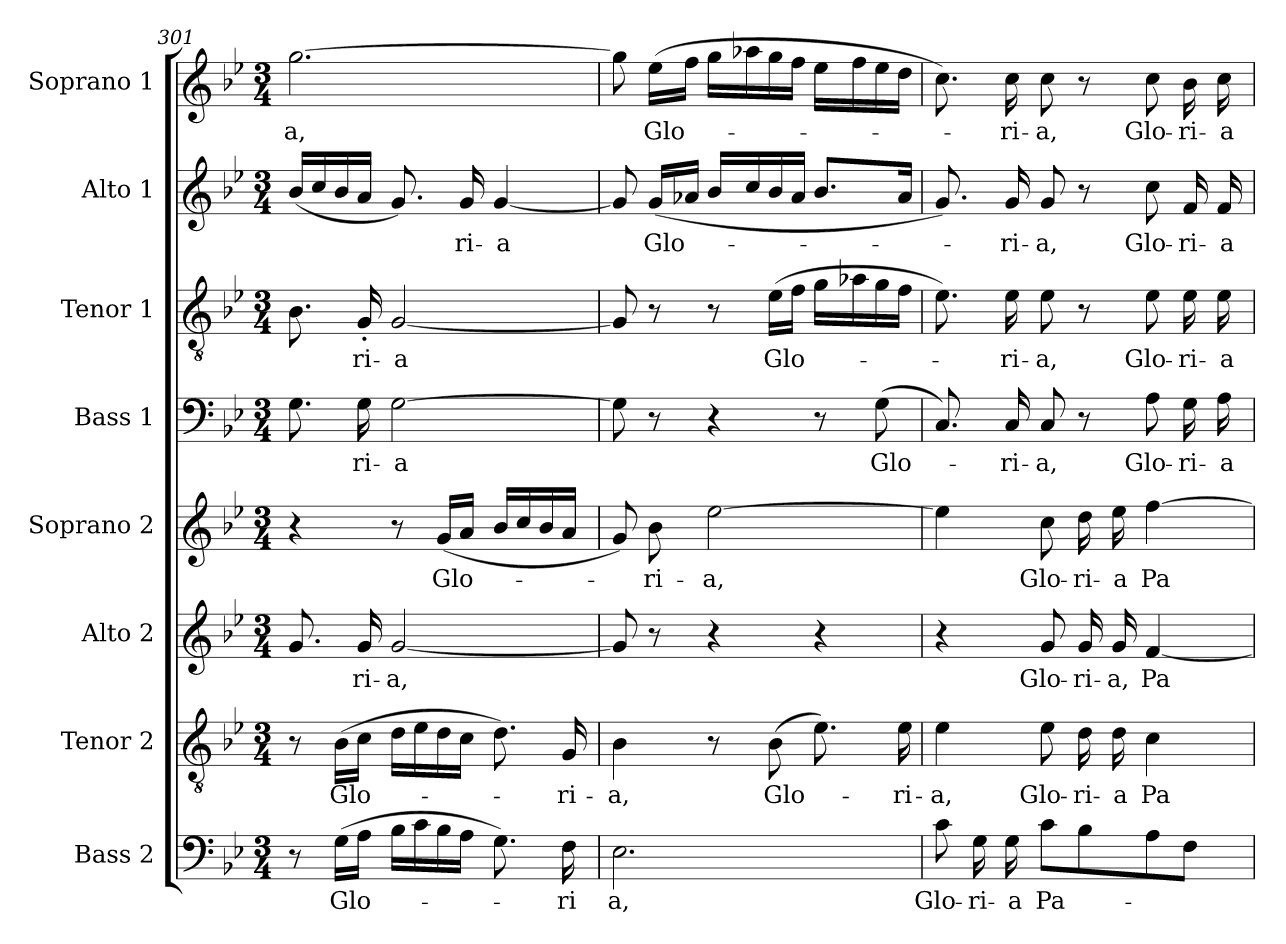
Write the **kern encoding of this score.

**kern	**text	**kern	**text	**kern	**text	**kern	**text	**kern	**text	**kern	**text	**kern	**text	**kern	**text
*part8	*part8	*part7	*part7	*part6	*part6	*part5	*part5	*part4	*part4	*part3	*part3	*part2	*part2	*part1	*part1
*staff8	*staff8	*staff7	*staff7	*staff6	*staff6	*staff5	*staff5	*staff4	*staff4	*staff3	*staff3	*staff2	*staff2	*staff1	*staff1
*I"Bass 2	*	*I"Tenor 2	*	*I"Alto 2	*	*I"Soprano 2	*	*I"Bass 1	*	*I"Tenor 1	*	*I"Alto 1	*	*I"Soprano 1	*
*I'B 2.	*	*I'T 2.	*	*I'A 2.	*	*I'S 2.	*	*I'B 1.	*	*I'T 1.	*	*I'A 1.	*	*I'S 1.	*
!!LO:LB:g=z
*clefF4	*	*clefGv2	*	*clefG2	*	*clefG2	*	*clefF4	*	*clefGv2	*	*clefG2	*	*clefG2	*
*	*	*ITrd7c12	*	*	*	*	*	*	*	*ITrd7c12	*	*	*	*	*
*k[b-e-]	*	*k[b-e-]	*	*k[b-e-]	*	*k[b-e-]	*	*k[b-e-]	*	*k[b-e-]	*	*k[b-e-]	*	*k[b-e-]	*
*B-:	*	*B-:	*	*B-:	*	*B-:	*	*B-:	*	*B-:	*	*B-:	*	*B-:	*
*M3/4	*	*M3/4	*	*M3/4	*	*M3/4	*	*M3/4	*	*M3/4	*	*M3/4	*	*M3/4	*
=301	=301	=301	=301	=301	=301	=301	=301	=301	=301	=301	=301	=301	=301	=301	=301
!	!	!	!	!	!	!	!	!	!	!	!	!	!	!	!LO:LY:b:color=#000000
8r	.	8r	.	8.gi/	.	4r	.	8.Gi\	.	8.BB-i\	.	(16b-i/LL	.	[2.ggi\	-a,
.	.	.	.	.	.	.	.	.	.	.	.	16cci/	.	.	.
!	!LO:LY:b:color=#000000	!	!	!	!	!	!	!	!	!	!	!	!	!	!
!	!	!	!LO:LY:b:color=#000000	!	!	!	!	!	!	!	!	!	!	!	!
(16Gi\LL	Glo-	(16BB-i\LL	Glo-	.	.	.	.	.	.	.	.	16b-i/	.	.	.
!	!	!	!	!	!LO:LY:b:color=#000000	!	!	!	!	!	!	!	!	!	!
!	!	!	!	!	!	!	!	!	!LO:LY:b:color=#000000	!	!	!	!	!	!
!	!	!	!	!	!	!	!	!	!	!	!LO:LY:b:color=#000000	!	!	!	!
16Ai\JJ	.	16Ci\JJ	.	16gi/	-ri-	.	.	16Gi\	-ri-	16GG'i/	-ri-	16ai/JJ	.	.	.
!	!	!	!	!	!LO:LY:b:color=#000000	!	!	!	!	!	!	!	!	!	!
!	!	!	!	!	!	!	!	!	!LO:LY:b:color=#000000	!	!	!	!	!	!
!	!	!	!	!	!	!	!	!	!	!	!LO:LY:b:color=#000000	!	!	!	!
16B-i\LL	.	16Di\LL	.	[2gi/	-a,	8r	.	[2Gi\	-a	[2GGi/	-a	8.gi/)	.	.	.
16ci\	.	16E-i\	.	.	.	.	.	.	.	.	.	.	.	.	.
!	!	!	!	!	!	!	!LO:LY:b:color=#000000	!	!	!	!	!	!	!	!
16B-i\	.	16Di\	.	.	.	(16gi/LL	Glo-	.	.	.	.	.	.	.	.
!	!	!	!	!	!	!	!	!	!	!	!	!	!LO:LY:b:color=#000000	!	!
16Ai\JJ	.	16Ci\JJ	.	.	.	16ai/JJ	.	.	.	.	.	16gi/	-ri-	.	.
!	!	!	!	!	!	!	!	!	!	!	!	!	!LO:LY:b:color=#000000	!	!
8.Gi\)	.	8.Di\)	.	.	.	16b-i/LL	.	.	.	.	.	[4gi/	-a	.	.
.	.	.	.	.	.	16cci/	.	.	.	.	.	.	.	.	.
.	.	.	.	.	.	16b-i/	.	.	.	.	.	.	.	.	.
!	!LO:LY:b:color=#000000	!	!	!	!	!	!	!	!	!	!	!	!	!	!
!	!	!	!LO:LY:b:color=#000000	!	!	!	!	!	!	!	!	!	!	!	!
16Fi\	-ri	16GGi/	-ri-	.	.	16ai/JJ	.	.	.	.	.	.	.	.	.
=302	=302	=302	=302	=302	=302	=302	=302	=302	=302	=302	=302	=302	=302	=302	=302
!	!LO:LY:b:color=#000000	!	!	!	!	!	!	!	!	!	!	!	!	!	!
!	!	!	!LO:LY:b:color=#000000	!	!	!	!	!	!	!	!	!	!	!	!
2.E-i\	a,	4BB-i\	-a,	8gi/]	.	8gi/)	.	8Gi\]	.	8GGi/]	.	8gi/]	.	8ggi\]	.
!	!	!	!	!	!	!	!LO:LY:b:color=#000000	!	!	!	!	!	!	!	!
!	!	!	!	!	!	!	!	!	!	!	!	!	!LO:LY:b:color=#000000	!	!
!	!	!	!	!	!	!	!	!	!	!	!	!	!	!	!LO:LY:b:color=#000000
.	.	.	.	8r	.	8b-i\	-ri-	8r	.	8r	.	(16gi/LL	Glo-	(16ee-i\LL	Glo-
.	.	.	.	.	.	.	.	.	.	.	.	16a-Xi/JJ	.	16ffi\JJ	.
!	!	!	!	!	!	!	!LO:LY:b:color=#000000	!	!	!	!	!	!	!	!
.	.	8r	.	4r	.	[2ee-i\	-a,	4r	.	8r	.	16b-i/LL	.	16ggi\LL	.
.	.	.	.	.	.	.	.	.	.	.	.	16cci/	.	16aa-Xi\	.
!	!	!	!LO:LY:b:color=#000000	!	!	!	!	!	!	!	!	!	!	!	!
!	!	!	!	!	!	!	!	!	!	!	!LO:LY:b:color=#000000	!	!	!	!
.	.	(8BB-i\	Glo-	.	.	.	.	.	.	(16E-i\LL	Glo-	16b-i/	.	16ggi\	.
.	.	.	.	.	.	.	.	.	.	16Fi\JJ	.	16a-i/JJ	.	16ffi\JJ	.
.	.	8.E-i\)	.	4r	.	.	.	8r	.	16Gi\LL	.	8.b-i/L	.	16ee-i\LL	.
.	.	.	.	.	.	.	.	.	.	16A-Xi\	.	.	.	16ffi\	.
!	!	!	!	!	!	!	!	!	!LO:LY:b:color=#000000	!	!	!	!	!	!
.	.	.	.	.	.	.	.	(8Gi\	Glo-	16Gi\	.	.	.	16ee-i\	.
!	!	!	!LO:LY:b:color=#000000	!	!	!	!	!	!	!	!	!	!	!	!
.	.	16E-i\	-ri-	.	.	.	.	.	.	16Fi\JJ	.	16a-i/Jk	.	16ddi\JJ	.
=303	=303	=303	=303	=303	=303	=303	=303	=303	=303	=303	=303	=303	=303	=303	=303
!	!LO:LY:b:color=#000000	!	!	!	!	!	!	!	!	!	!	!	!	!	!
!	!	!	!LO:LY:b:color=#000000	!	!	!	!	!	!	!	!	!	!	!	!
8ci\	Glo-	4E-i\	-a,	4r	.	4ee-i\]	.	8.Ci/)	.	8.E-i\)	.	8.gi/)	.	8.cci\)	.
!	!LO:LY:b:color=#000000	!	!	!	!	!	!	!	!	!	!	!	!	!	!
16Gi\	-ri-	.	.	.	.	.	.	.	.	.	.	.	.	.	.
!	!LO:LY:b:color=#000000	!	!	!	!	!	!	!	!	!	!	!	!	!	!
!	!	!	!	!	!	!	!	!	!LO:LY:b:color=#000000	!	!	!	!	!	!
!	!	!	!	!	!	!	!	!	!	!	!LO:LY:b:color=#000000	!	!	!	!
!	!	!	!	!	!	!	!	!	!	!	!	!	!LO:LY:b:color=#000000	!	!
!	!	!	!	!	!	!	!	!	!	!	!	!	!	!	!LO:LY:b:color=#000000
16Gi\	-a	.	.	.	.	.	.	16Ci/	-ri-	16E-i\	-ri-	16gi/	-ri-	16cci\	-ri-
!	!LO:LY:b:color=#000000	!	!	!	!	!	!	!	!	!	!	!	!	!	!
!	!	!	!LO:LY:b:color=#000000	!	!	!	!	!	!	!	!	!	!	!	!
!	!	!	!	!	!LO:LY:b:color=#000000	!	!	!	!	!	!	!	!	!	!
!	!	!	!	!	!	!	!LO:LY:b:color=#000000	!	!	!	!	!	!	!	!
!	!	!	!	!	!	!	!	!	!LO:LY:b:color=#000000	!	!	!	!	!	!
!	!	!	!	!	!	!	!	!	!	!	!LO:LY:b:color=#000000	!	!	!	!
!	!	!	!	!	!	!	!	!	!	!	!	!	!LO:LY:b:color=#000000	!	!
!	!	!	!	!	!	!	!	!	!	!	!	!	!	!	!LO:LY:b:color=#000000
8ci\L	Pa-	8E-i\	Glo-	8gi/	Glo-	8cci\	Glo-	8Ci/	-a,	8E-i\	-a,	8gi/	-a,	8cci\	-a,
!	!	!	!LO:LY:b:color=#000000	!	!	!	!	!	!	!	!	!	!	!	!
!	!	!	!	!	!LO:LY:b:color=#000000	!	!	!	!	!	!	!	!	!	!
!	!	!	!	!	!	!	!LO:LY:b:color=#000000	!	!	!	!	!	!	!	!
8B-i\	.	16Di\	-ri-	16gi/	-ri-	16ddi\	-ri-	8r	.	8r	.	8r	.	8r	.
!	!	!	!LO:LY:b:color=#000000	!	!	!	!	!	!	!	!	!	!	!	!
!	!	!	!	!	!LO:LY:b:color=#000000	!	!	!	!	!	!	!	!	!	!
!	!	!	!	!	!	!	!LO:LY:b:color=#000000	!	!	!	!	!	!	!	!
.	.	16Di\	-a	16gi/	-a,	16ee-i\	-a	.	.	.	.	.	.	.	.
!	!	!	!LO:LY:b:color=#000000	!	!	!	!	!	!	!	!	!	!	!	!
!	!	!	!	!	!LO:LY:b:color=#000000	!	!	!	!	!	!	!	!	!	!
!	!	!	!	!	!	!	!LO:LY:b:color=#000000	!	!	!	!	!	!	!	!
!	!	!	!	!	!	!	!	!	!LO:LY:b:color=#000000	!	!	!	!	!	!
!	!	!	!	!	!	!	!	!	!	!	!LO:LY:b:color=#000000	!	!	!	!
!	!	!	!	!	!	!	!	!	!	!	!	!	!LO:LY:b:color=#000000	!	!
!	!	!	!	!	!	!	!	!	!	!	!	!	!	!	!LO:LY:b:color=#000000
8Ai\	.	4Ci\	Pa-	[4fi/	Pa-	[4ffi\	Pa-	8Ai\	Glo-	8E-i\	Glo-	8cci\	Glo-	8cci\	Glo-
!	!	!	!	!	!	!	!	!	!LO:LY:b:color=#000000	!	!	!	!	!	!
!	!	!	!	!	!	!	!	!	!	!	!LO:LY:b:color=#000000	!	!	!	!
!	!	!	!	!	!	!	!	!	!	!	!	!	!LO:LY:b:color=#000000	!	!
!	!	!	!	!	!	!	!	!	!	!	!	!	!	!	!LO:LY:b:color=#000000
8Fi\J	.	.	.	.	.	.	.	16Gi\	-ri-	16E-i\	-ri-	16fi/	-ri-	16b-i\	-ri-
!	!	!	!	!	!	!	!	!	!LO:LY:b:color=#000000	!	!	!	!	!	!
!	!	!	!	!	!	!	!	!	!	!	!LO:LY:b:color=#000000	!	!	!	!
!	!	!	!	!	!	!	!	!	!	!	!	!	!LO:LY:b:color=#000000	!	!
!	!	!	!	!	!	!	!	!	!	!	!	!	!	!	!LO:LY:b:color=#000000
.	.	.	.	.	.	.	.	16Ai\	-a	16E-i\	-a	16fi/	-a	16cci\	-a
=	=	=	=	=	=	=	=	=	=	=	=	=	=	=	=
*-	*-	*-	*-	*-	*-	*-	*-	*-	*-	*-	*-	*-	*-	*-	*-
